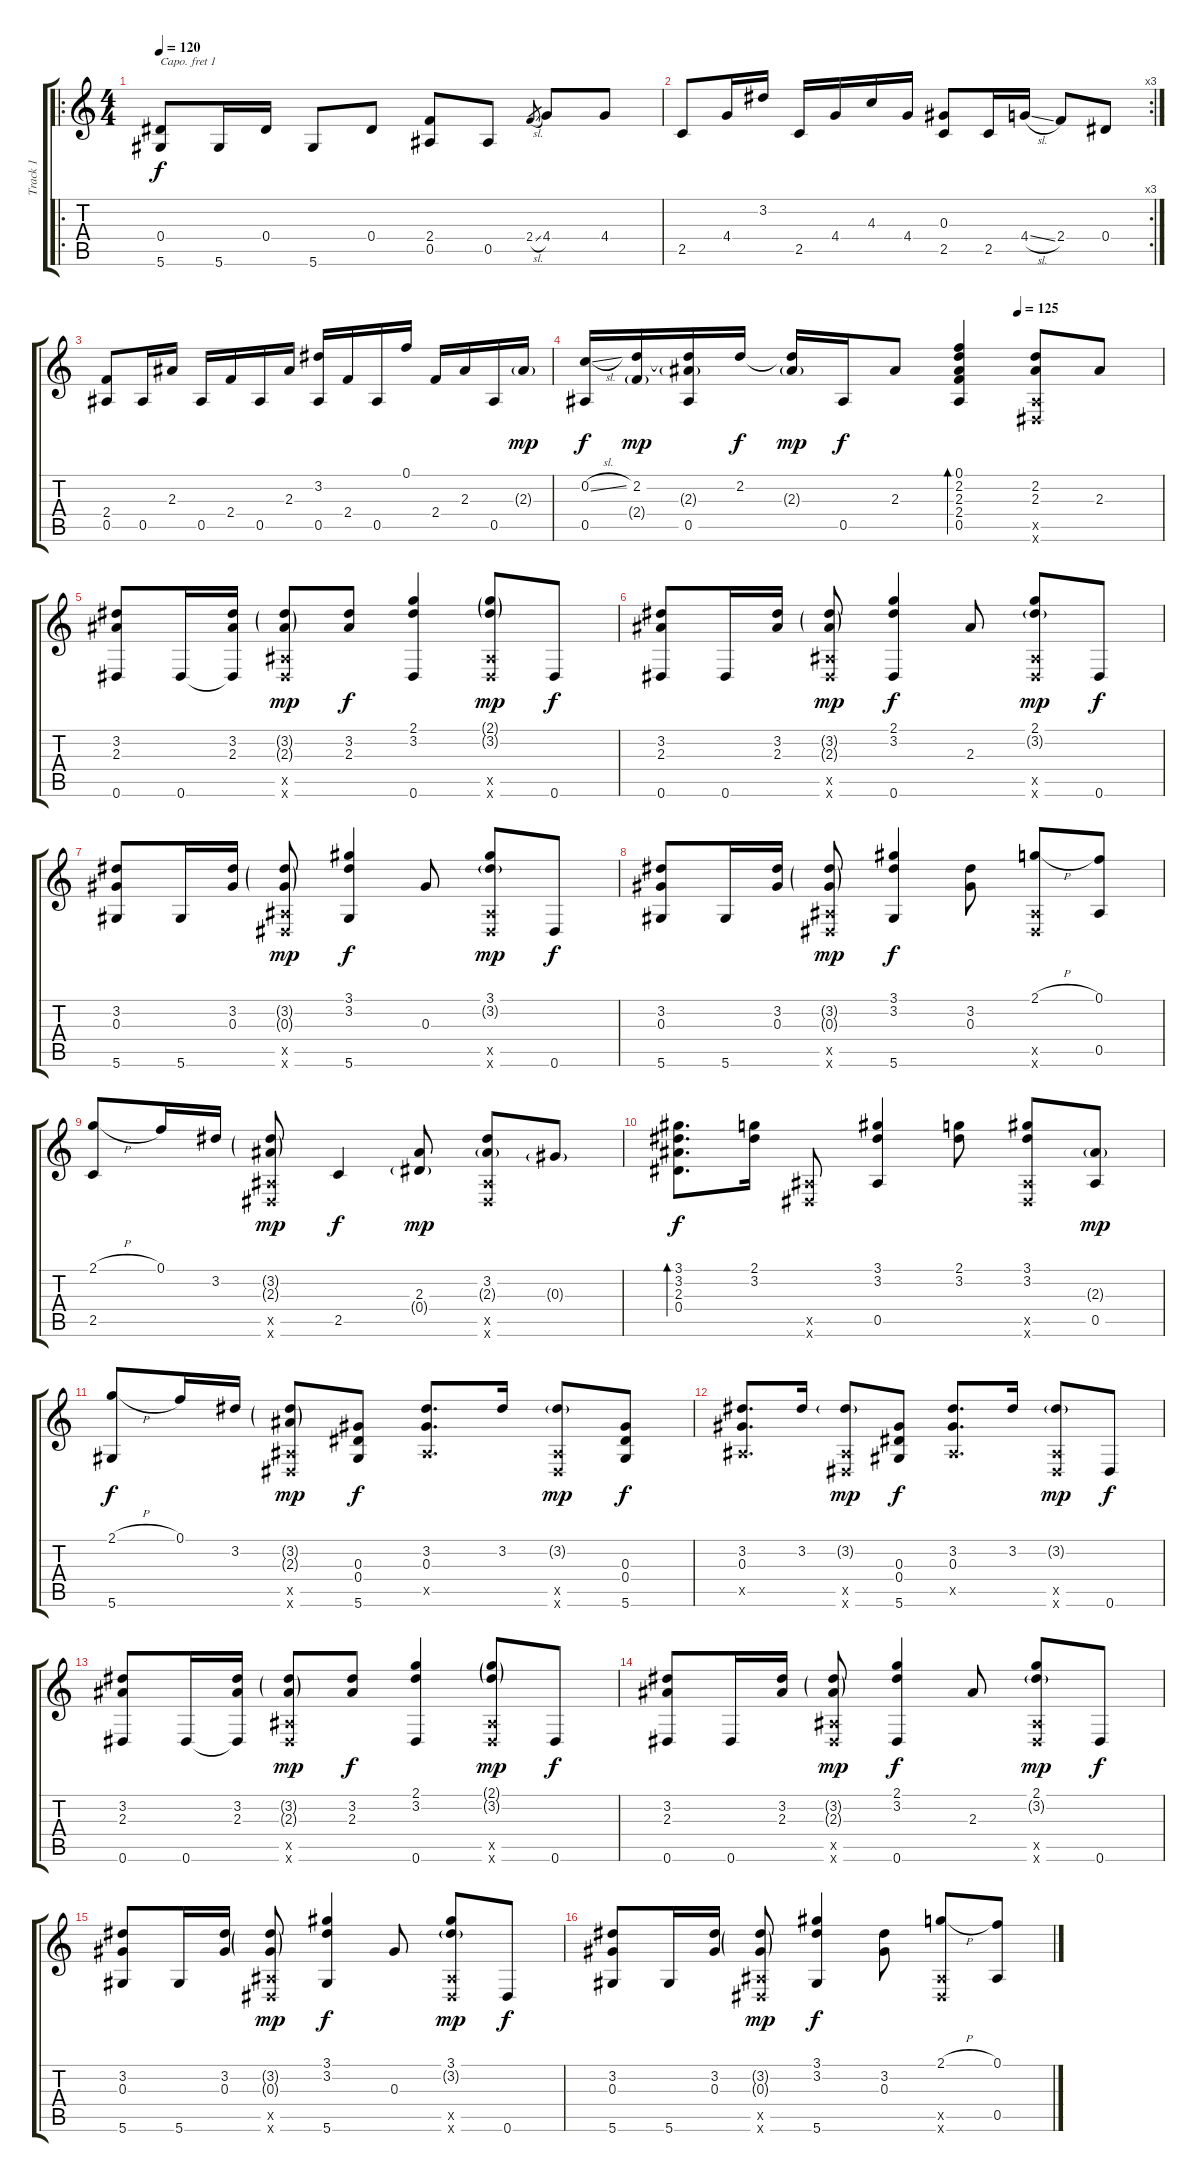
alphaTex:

\track ("Track 1" "Track 1") {instrument acousticguitarsteel}
\staff {score tabs}
\capo 1
\tuning (E4 B3 G3 D3 A2 D2) {hide}
\ro
\ts (4 4)
\tempo 120
\clef g2
\ks c
(0.4 5.6).8{dy f} 5.6.16 0.4.16 5.6.8 0.4.8 (2.4 0.5).8 0.5.8 2.4{sl}.8{gr} 4.4.8 4.4.8 |
\rc 3
2.5.8 4.4.16 3.2.16 2.5.16 4.4.16 4.3.16 4.4.16 (0.3 2.5).8 2.5.16 4.4{sl}.16 2.4.8 0.4.8 |
(2.4 0.5).8 0.5.16 2.3.16 0.5.16 2.4.16 0.5.16 2.3.16 (3.2 0.5).16 2.4.16 0.5.16 0.1.16 2.4.16 2.3.16 0.5.16 2.3{g}.16{dy mp} |
\tempo (125 0.75)
(0.2{sl} 0.5).16{dy f} (2.2 2.4{g}).16{dy mp} (2.2{t} 2.3{g} 0.5).16 2.2.16{dy f} (2.2{t} 2.3{g}).16{dy mp} 0.5.16{dy f} 2.3.8 (0.1 2.2 2.3 2.4 0.5).4{bd 120} (2.2 2.3 0.5{x} 0.6{x}).8{volume 16} 2.3.8 |
(3.2 2.3 0.6).8 0.6.16 (3.2 2.3 0.6{t}).16 (3.2{g} 2.3{g} 0.5{x} 0.6{x}).8{dy mp} (3.2 2.3).8{dy f} (2.1 3.2 0.6).4 (2.1{g} 3.2{g} 0.5{x} 0.6{x}).8{dy mp} 0.6.8{dy f} |
(3.2 2.3 0.6).8 0.6.16 (3.2 2.3).16 (3.2{g} 2.3{g} 0.5{x} 0.6{x}).8{dy mp} (2.1 3.2 0.6).4{dy f} 2.3.8 (2.1 3.2{g} 0.5{x} 0.6{x}).8{dy mp} 0.6.8{dy f} |
(3.2 0.3 5.6).8 5.6.16 (3.2 0.3).16 (3.2{g} 0.3{g} 0.5{x} 0.6{x}).8{dy mp} (3.1 3.2 5.6).4{dy f} 0.3.8 (3.1 3.2{g} 0.5{x} 0.6{x}).8{dy mp} 0.6.8{dy f} |
(3.2 0.3 5.6).8 5.6.16 (3.2 0.3).16 (3.2{g} 0.3{g} 0.5{x} 0.6{x}).8{dy mp} (3.1 3.2 5.6).4{dy f} (3.2 0.3).8 (2.1{h} 0.5{x} 0.6{x}).8 (0.1 0.5).8 |
(2.1{h} 2.5).8 0.1.16 3.2.16 (3.2{g} 2.3{g} 0.5{x} 0.6{x}).8{dy mp} 2.5.4{dy f} (2.3 0.4{g}).8{dy mp} (3.2 2.3{g} 0.5{x} 0.6{x}).8 0.3{g}.8 |
(3.1 3.2 2.3 0.4).8{d bd 60 dy f} (2.1 3.2).16 (0.5{x} 0.6{x}).8 (3.1 3.2 0.5).4 (2.1 3.2).8 (3.1 3.2 0.5{x} 0.6{x}).8 (2.3{g} 0.5).8{dy mp} |
(2.1{h} 5.6).8{dy f} 0.1.16 3.2.16 (3.2{g} 2.3{g} 0.5{x} 0.6{x}).8{dy mp} (0.3 0.4 5.6).8{dy f} (3.2 0.3 0.5{x}).8{d} 3.2.16 (3.2{g} 0.5{x} 0.6{x}).8{dy mp} (0.3 0.4 5.6).8{dy f} |
(3.2 0.3 0.5{x}).8{d} 3.2.16 (3.2{g} 0.5{x} 0.6{x}).8{dy mp} (0.3 0.4 5.6).8{dy f} (3.2 0.3 0.5{x}).8{d} 3.2.16 (3.2{g} 0.5{x} 0.6{x}).8{dy mp} 0.6.8{dy f} |
(3.2 2.3 0.6).8 0.6.16 (3.2 2.3 0.6{t}).16 (3.2{g} 2.3{g} 0.5{x} 0.6{x}).8{dy mp} (3.2 2.3).8{dy f} (2.1 3.2 0.6).4 (2.1{g} 3.2{g} 0.5{x} 0.6{x}).8{dy mp} 0.6.8{dy f} |
(3.2 2.3 0.6).8 0.6.16 (3.2 2.3).16 (3.2{g} 2.3{g} 0.5{x} 0.6{x}).8{dy mp} (2.1 3.2 0.6).4{dy f} 2.3.8 (2.1 3.2{g} 0.5{x} 0.6{x}).8{dy mp} 0.6.8{dy f} |
(3.2 0.3 5.6).8 5.6.16 (3.2 0.3).16 (3.2{g} 0.3{g} 0.5{x} 0.6{x}).8{dy mp} (3.1 3.2 5.6).4{dy f} 0.3.8 (3.1 3.2{g} 0.5{x} 0.6{x}).8{dy mp} 0.6.8{dy f} |
(3.2 0.3 5.6).8 5.6.16 (3.2 0.3).16 (3.2{g} 0.3{g} 0.5{x} 0.6{x}).8{dy mp} (3.1 3.2 5.6).4{dy f} (3.2 0.3).8 (2.1{h} 0.5{x} 0.6{x}).8 (0.1 0.5).8
